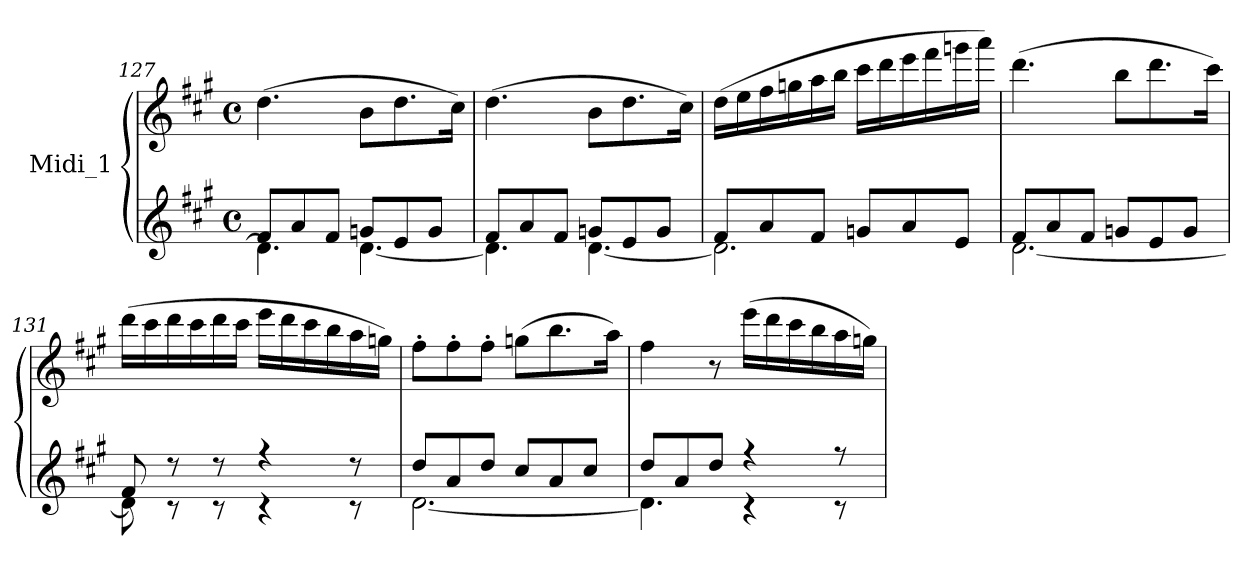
**kern	**kern
*part1	*part1
*staff2	*staff1
*I"Midi_1	*
*clefG2	*clefG2
*k[f#c#g#]	*k[f#c#g#]
*A:	*A:
*M4/4	*M4/4
*met(c)	*met(c)
=127	=127
*^	*
8f#/L	4.d\]	(>4.dd\
8a/	.	.
8f#/J	.	.
8gn/L	[4.d\	8b\L
8e/	.	8.dd\
8g/J	.	.
.	.	16cc#\Jk)
=128	=128	=128
8f#/L	4.d\]	(>4.dd\
8a/	.	.
8f#/J	.	.
8gn/L	[4.d\	8b\L
8e/	.	8.dd\
8g/J	.	.
.	.	16cc#\Jk)
!!LO:LB:g=z
=129	=129	=129
8f#/L	2.d\]	(>16dd\LL
.	.	16ee\
8a/	.	16ff#\
.	.	16ggn\
8f#/J	.	16aa\
.	.	16bb\JJ
8gn/L	.	16ccc#\LL
.	.	16ddd\
8a/	.	16eee\
.	.	16fff#\
8e/J	.	16gggn\
.	.	16aaa\JJ)
!!LO:PB:g=z
=130	=130	=130
*	*	*MM85
8f#/L	[2.d\	(>4.ddd\
8a/	.	.
8f#/J	.	.
8gn/L	.	8bb\L
8e/	.	8.ddd\
8g/J	.	.
.	.	16ccc#\Jk)
=131	=131	=131
8f#/	8d\]	(>16ddd\LL
.	.	16ccc#\
8r	8r	16ddd\
.	.	16ccc#\
8r	8r	16ddd\
.	.	16ccc#\JJ
4r	4r	16eee\LL
.	.	16ddd\
.	.	16ccc#\
.	.	16bb\
8r	8r	16aa\
.	.	16ggn\JJ)
=132	=132	=132
8dd/L	[2.d\	8ff#'\L
8a/	.	8ff#'\
8dd/J	.	8ff#'\J
8cc#/L	.	(>8ggn\L
8a/	.	8.bb\
8cc#/J	.	.
.	.	16aa\Jk)
=133	=133	=133
8dd/L	4.d\]	4ff#\
8a/	.	.
8dd/J	.	8r
4r	4r	(>16eee\LL
.	.	16ddd\
.	.	16ccc#\
.	.	16bb\
8r	8r	16aa\
.	.	16ggn\JJ)
*v	*v	*
=	=
*-	*-
